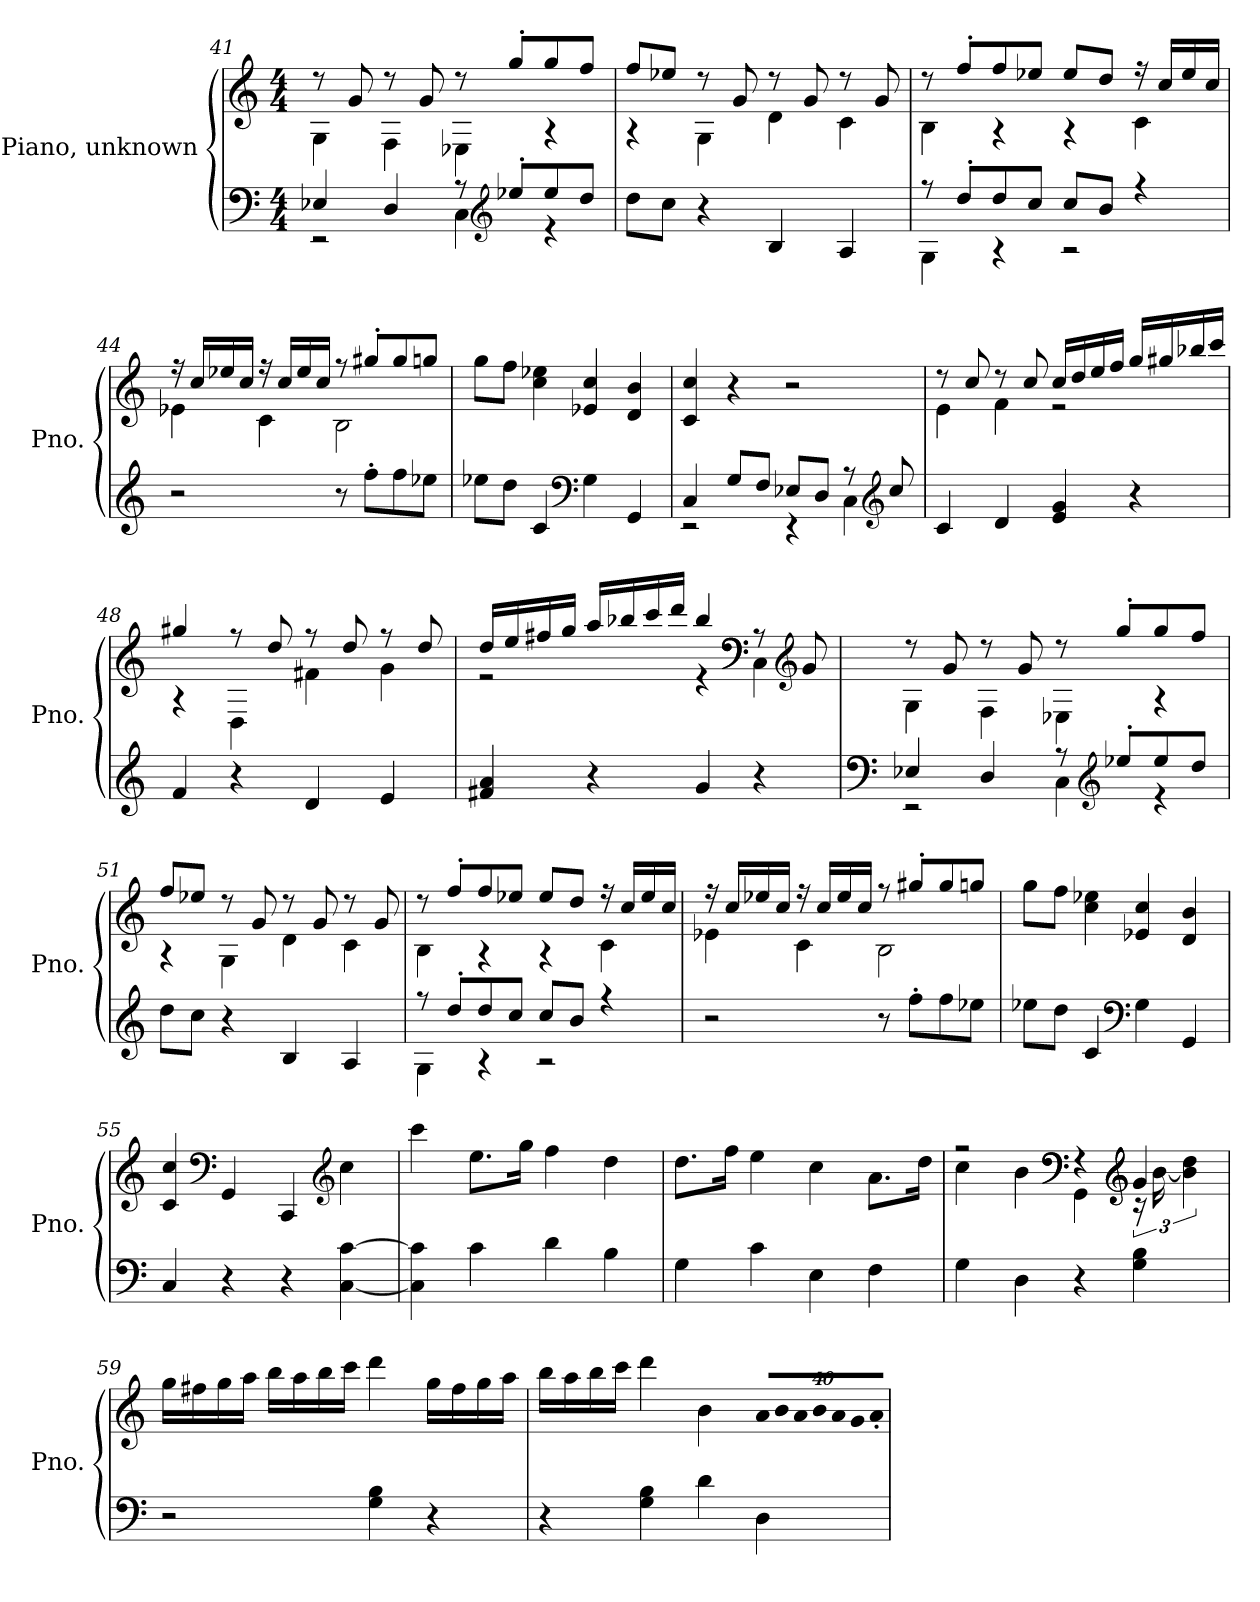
**kern	**kern
*part1	*part1
*staff2	*staff1
*I"Piano, unknown	*
*I'Pno.	*
!!LO:LB:g=z
*clefF4	*clefG2
*k[]	*k[]
*M4/4	*M4/4
=41	=41
*^	*^
4E-X/	2r	8r	4G\
.	.	8g/	.
4D/	.	8r	4F\
.	.	8g/	.
8r	4C\	8r	4E-X\
*clefG2	*	*	*
8ee-X'/L	.	8gg'/L	.
8ee-/	4r	8gg/	4r
8dd/J	.	8ff/J	.
*v	*v	*	*
=42	=42	=42
8dd\L	8ff/L	4r
8cc\J	8ee-X/J	.
4r	8r	4G\
.	8g/	.
4B/	8r	4d\
.	8g/	.
4A/	8r	4c\
.	8g/	.
=43	=43	=43
*^	*	*
8r	4G\	8r	4B\
8dd'/L	.	8ff'/L	.
8dd/	4r	8ff/	4r
8cc/J	.	8ee-X/J	.
8cc/L	2r	8ee-/L	4r
8b/J	.	8dd/J	.
4r	.	16r	4c\
.	.	16cc/LL	.
.	.	16ee-/	.
.	.	16cc/JJ	.
*v	*v	*	*
!!LO:PB:g=z	!!
=44	=44	=44
2r	16r	4e-X\
.	16cc/LL	.
.	16ee-X/	.
.	16cc/JJ	.
.	16r	4c\
.	16cc/LL	.
.	16ee-/	.
.	16cc/JJ	.
8r	8r	2B\
8ff'\L	8gg#X'/L	.
8ff\	8gg#/	.
8ee-X\J	8ggn/J	.
*	*v	*v
=45	=45
8ee-X\L	8gg\L
8dd\J	8ff\J
4c/	4cc\ 4ee-X\
*clefF4	*
4G\	4e-X/ 4cc/
4GG/	4d/ 4b/
=46	=46
*^	*
4C/	2r	4c/ 4cc/
8G/L	.	4r
8F/J	.	.
8E-X/L	4r	2r
8D/J	.	.
8r	4C\	.
*clefG2	*	*
8cc/	.	.
*v	*v	*
!!LO:LB:g=z
=47	=47
*	*^
4c/	8r	4e\
.	8cc/	.
4d/	8r	4f\
.	8cc/	.
4e/ 4g/	16cc/LL	2r
.	16dd/	.
.	16ee/	.
.	16ff/JJ	.
4r	16gg/LL	.
.	16gg#X/	.
.	16bb-X/	.
.	16ccc/JJ	.
=48	=48	=48
4f/	4gg#X/	4r
4r	8r	4D\
.	8dd/	.
4d/	8r	4f#X\
.	8dd/	.
4e/	8r	4g\
.	8dd/	.
=49	=49	=49
4f#X/ 4a/	16dd/LL	2r
.	16ee/	.
.	16ff#X/	.
.	16gg/JJ	.
4r	16aa/LL	.
.	16bb-X/	.
.	16ccc/	.
.	16ddd/JJ	.
4g/	4bb-/	4r
*	*clefF4	*
4r	8r	4C\
*	*clefG2	*
.	8g/	.
!!LO:LB:g=z	!!
=50	=50	=50
*clefF4	*	*
*^	*	*
4E-X/	2r	8r	4G\
.	.	8g/	.
4D/	.	8r	4F\
.	.	8g/	.
8r	4C\	8r	4E-X\
*clefG2	*	*	*
8ee-X'/L	.	8gg'/L	.
8ee-/	4r	8gg/	4r
8dd/J	.	8ff/J	.
*v	*v	*	*
=51	=51	=51
8dd\L	8ff/L	4r
8cc\J	8ee-X/J	.
4r	8r	4G\
.	8g/	.
4B/	8r	4d\
.	8g/	.
4A/	8r	4c\
.	8g/	.
=52	=52	=52
*^	*	*
8r	4G\	8r	4B\
8dd'/L	.	8ff'/L	.
8dd/	4r	8ff/	4r
8cc/J	.	8ee-X/J	.
8cc/L	2r	8ee-/L	4r
8b/J	.	8dd/J	.
4r	.	16r	4c\
.	.	16cc/LL	.
.	.	16ee-/	.
.	.	16cc/JJ	.
*v	*v	*	*
!!LO:LB:g=z	!!
=53	=53	=53
2r	16r	4e-X\
.	16cc/LL	.
.	16ee-X/	.
.	16cc/JJ	.
.	16r	4c\
.	16cc/LL	.
.	16ee-/	.
.	16cc/JJ	.
8r	8r	2B\
8ff'\L	8gg#X'/L	.
8ff\	8gg#/	.
8ee-X\J	8ggn/J	.
*	*v	*v
=54	=54
8ee-X\L	8gg\L
8dd\J	8ff\J
4c/	4cc\ 4ee-X\
*clefF4	*
4G\	4e-X/ 4cc/
4GG/	4d/ 4b/
=55	=55
4C/	4c/ 4cc/
*	*clefF4
4r	4GG/
4r	4CC/
*	*clefG2
[4C\ [4c\	4cc\
=56	=56
4C\] 4c\]	4ccc\
4c\	8.ee\L
.	16gg\Jk
4d\	4ff\
4B\	4dd\
=57	=57
4G\	8.dd\L
.	16ff\Jk
4c\	4ee\
4E\	4cc\
4F\	8.a\L
.	16dd\Jk
!!LO:LB:g=z
=58	=58
*	*^
4G\	2r	4cc\
4D\	.	4b\
*	*clefF4	*
4r	4r	4GG\
*	*clefG2	*
4G\ 4B\	4g/	24r
.	.	[24b\
.	.	6b\] 6dd\
*	*v	*v
=59	=59
2r	16gg\LL
.	16ff#X\
.	16gg\
.	16aa\JJ
.	16bb\LL
.	16aa\
.	16bb\
.	16ccc\JJ
4G\ 4B\	4ddd\
4r	16gg\LL
.	16ff#\
.	16gg\
.	16aa\JJ
=60	=60
4r	16bb\LL
.	16aa\
.	16bb\
.	16ccc\JJ
4G\ 4B\	4ddd\
4d\	4b\
*	*Xbrackettup
!	!LO:N:vis=32
4D\	640%23a/LLL
!	!LO:N:vis=32
.	640%23b/
!	!LO:N:vis=32
.	640%23a/
!	!LO:N:vis=32
.	640%23b/
!	!LO:N:vis=32
.	640%23a/
!	!LO:N:vis=32
.	640%23g/
!	!LO:N:vis=32
.	640%23a'/JJJ
640ryy	.
=	=
*-	*-
